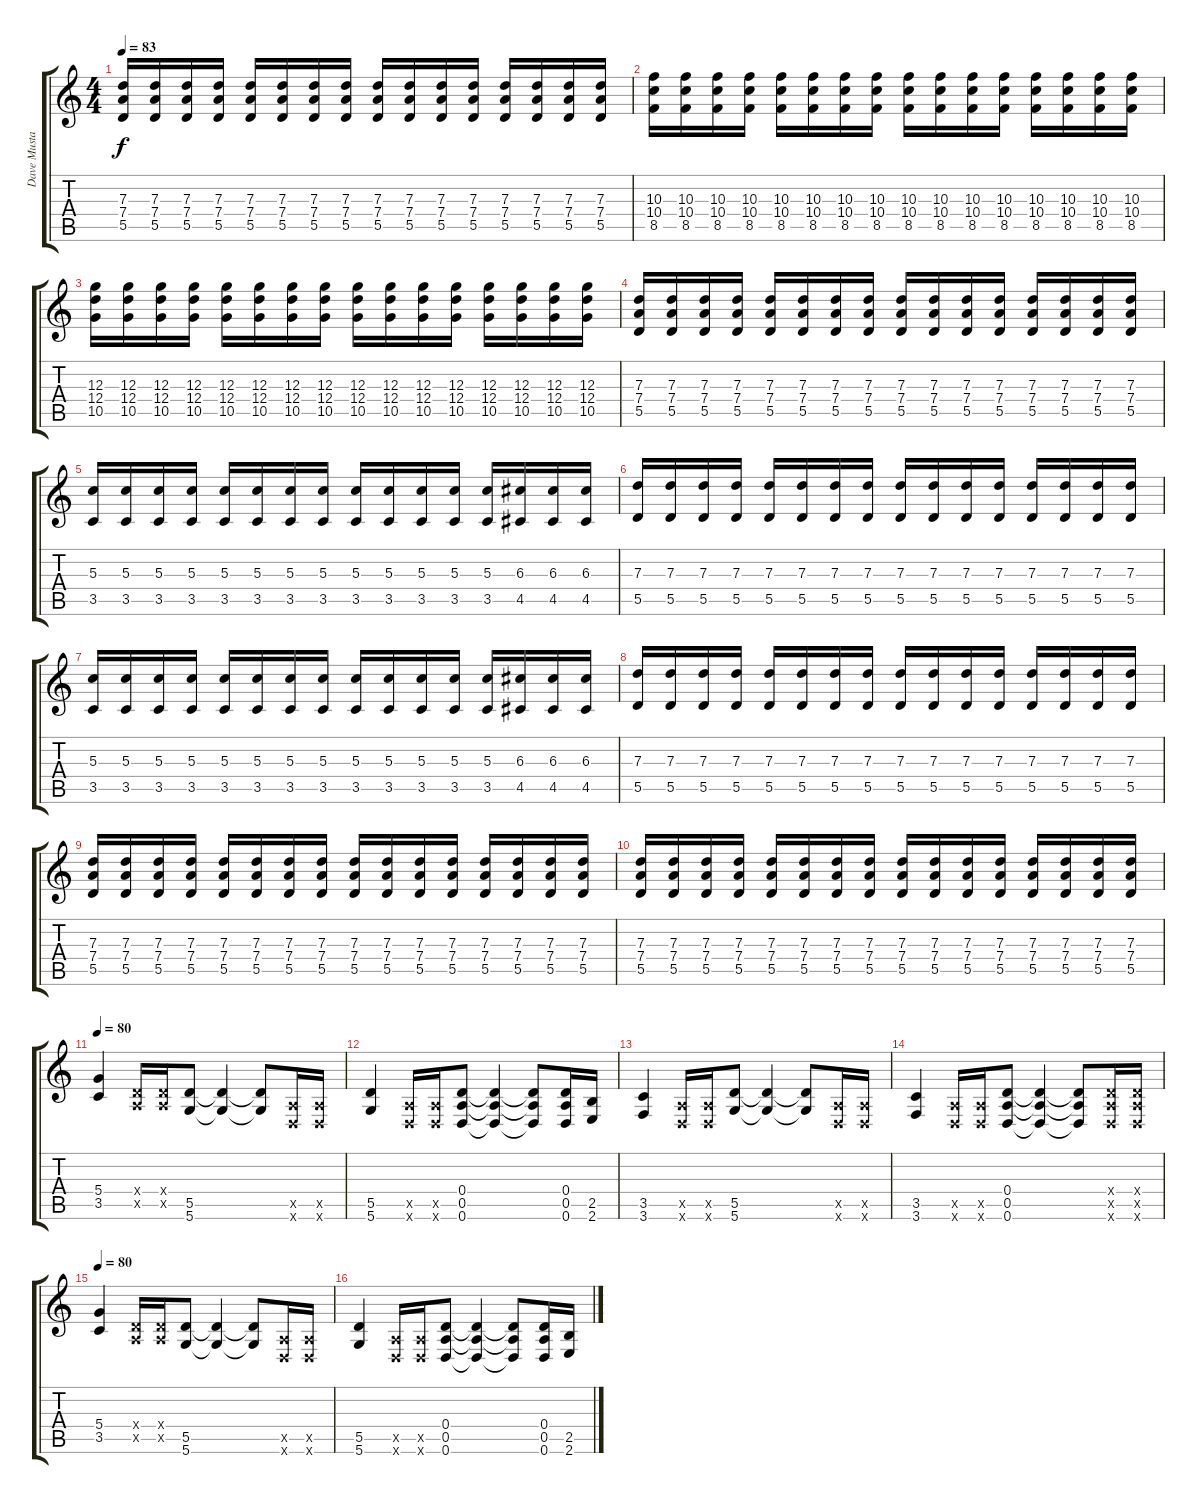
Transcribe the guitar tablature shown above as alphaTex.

\track ("Dave Mustaine" "Dave Musta") {instrument distortionguitar}
\staff {score tabs}
\tuning (E4 B3 G3 D3 A2 D2) {hide}
\ts (4 4)
\tempo 83
\clef g2
\ks c
(7.3 7.4 5.5).16{dy f} (7.3 7.4 5.5).16 (7.3 7.4 5.5).16 (7.3 7.4 5.5).16 (7.3 7.4 5.5).16 (7.3 7.4 5.5).16 (7.3 7.4 5.5).16 (7.3 7.4 5.5).16 (7.3 7.4 5.5).16 (7.3 7.4 5.5).16 (7.3 7.4 5.5).16 (7.3 7.4 5.5).16 (7.3 7.4 5.5).16 (7.3 7.4 5.5).16 (7.3 7.4 5.5).16 (7.3 7.4 5.5).16 |
(10.3 10.4 8.5).16 (10.3 10.4 8.5).16 (10.3 10.4 8.5).16 (10.3 10.4 8.5).16 (10.3 10.4 8.5).16 (10.3 10.4 8.5).16 (10.3 10.4 8.5).16 (10.3 10.4 8.5).16 (10.3 10.4 8.5).16 (10.3 10.4 8.5).16 (10.3 10.4 8.5).16 (10.3 10.4 8.5).16 (10.3 10.4 8.5).16 (10.3 10.4 8.5).16 (10.3 10.4 8.5).16 (10.3 10.4 8.5).16 |
(12.3 12.4 10.5).16 (12.3 12.4 10.5).16 (12.3 12.4 10.5).16 (12.3 12.4 10.5).16 (12.3 12.4 10.5).16 (12.3 12.4 10.5).16 (12.3 12.4 10.5).16 (12.3 12.4 10.5).16 (12.3 12.4 10.5).16 (12.3 12.4 10.5).16 (12.3 12.4 10.5).16 (12.3 12.4 10.5).16 (12.3 12.4 10.5).16 (12.3 12.4 10.5).16 (12.3 12.4 10.5).16 (12.3 12.4 10.5).16 |
(7.3 7.4 5.5).16 (7.3 7.4 5.5).16 (7.3 7.4 5.5).16 (7.3 7.4 5.5).16 (7.3 7.4 5.5).16 (7.3 7.4 5.5).16 (7.3 7.4 5.5).16 (7.3 7.4 5.5).16 (7.3 7.4 5.5).16 (7.3 7.4 5.5).16 (7.3 7.4 5.5).16 (7.3 7.4 5.5).16 (7.3 7.4 5.5).16 (7.3 7.4 5.5).16 (7.3 7.4 5.5).16 (7.3 7.4 5.5).16 |
(5.3 3.5).16 (5.3 3.5).16 (5.3 3.5).16 (5.3 3.5).16 (5.3 3.5).16 (5.3 3.5).16 (5.3 3.5).16 (5.3 3.5).16 (5.3 3.5).16 (5.3 3.5).16 (5.3 3.5).16 (5.3 3.5).16 (5.3 3.5).16 (6.3 4.5).16 (6.3 4.5).16 (6.3 4.5).16 |
(7.3 5.5).16 (7.3 5.5).16 (7.3 5.5).16 (7.3 5.5).16 (7.3 5.5).16 (7.3 5.5).16 (7.3 5.5).16 (7.3 5.5).16 (7.3 5.5).16 (7.3 5.5).16 (7.3 5.5).16 (7.3 5.5).16 (7.3 5.5).16 (7.3 5.5).16 (7.3 5.5).16 (7.3 5.5).16 |
(5.3 3.5).16 (5.3 3.5).16 (5.3 3.5).16 (5.3 3.5).16 (5.3 3.5).16 (5.3 3.5).16 (5.3 3.5).16 (5.3 3.5).16 (5.3 3.5).16 (5.3 3.5).16 (5.3 3.5).16 (5.3 3.5).16 (5.3 3.5).16 (6.3 4.5).16 (6.3 4.5).16 (6.3 4.5).16 |
(7.3 5.5).16 (7.3 5.5).16 (7.3 5.5).16 (7.3 5.5).16 (7.3 5.5).16 (7.3 5.5).16 (7.3 5.5).16 (7.3 5.5).16 (7.3 5.5).16 (7.3 5.5).16 (7.3 5.5).16 (7.3 5.5).16 (7.3 5.5).16 (7.3 5.5).16 (7.3 5.5).16 (7.3 5.5).16 |
(7.3 7.4 5.5).16 (7.3 7.4 5.5).16 (7.3 7.4 5.5).16 (7.3 7.4 5.5).16 (7.3 7.4 5.5).16 (7.3 7.4 5.5).16 (7.3 7.4 5.5).16 (7.3 7.4 5.5).16 (7.3 7.4 5.5).16 (7.3 7.4 5.5).16 (7.3 7.4 5.5).16 (7.3 7.4 5.5).16 (7.3 7.4 5.5).16 (7.3 7.4 5.5).16 (7.3 7.4 5.5).16 (7.3 7.4 5.5).16 |
(7.3 7.4 5.5).16 (7.3 7.4 5.5).16 (7.3 7.4 5.5).16 (7.3 7.4 5.5).16 (7.3 7.4 5.5).16 (7.3 7.4 5.5).16 (7.3 7.4 5.5).16 (7.3 7.4 5.5).16 (7.3 7.4 5.5).16 (7.3 7.4 5.5).16 (7.3 7.4 5.5).16 (7.3 7.4 5.5).16 (7.3 7.4 5.5).16 (7.3 7.4 5.5).16 (7.3 7.4 5.5).16 (7.3 7.4 5.5).16 |
\tempo 80
(5.4 3.5).4 (0.4{x} 0.5{x}).16 (0.4{x} 0.5{x}).16 (5.5 5.6).8 (5.5{t} 5.6{t}).4 (5.5{t} 5.6{t}).8 (0.5{x} 0.6{x}).16 (0.5{x} 0.6{x}).16 |
(5.5 5.6).4 (0.5{x} 0.6{x}).16 (0.5{x} 0.6{x}).16 (0.4 0.5 0.6).8 (0.4{t} 0.5{t} 0.6{t}).4 (0.4{t} 0.5{t} 0.6{t}).8 (0.4 0.5 0.6).16 (2.5 2.6).16 |
(3.5 3.6).4 (0.5{x} 0.6{x}).16 (0.5{x} 0.6{x}).16 (5.5 5.6).8 (5.5{t} 5.6{t}).4 (5.5{t} 5.6{t}).8 (0.5{x} 0.6{x}).16 (0.5{x} 0.6{x}).16 |
(3.5 3.6).4 (0.5{x} 0.6{x}).16 (0.5{x} 0.6{x}).16 (0.4 0.5 0.6).8 (0.4{t} 0.5{t} 0.6{t}).4 (0.4{t} 0.5{t} 0.6{t}).8 (0.4{x} 0.5{x} 0.6{x}).16 (0.4{x} 0.5{x} 0.6{x}).16 |
\tempo 80
(5.4 3.5).4 (0.4{x} 0.5{x}).16 (0.4{x} 0.5{x}).16 (5.5 5.6).8 (5.5{t} 5.6{t}).4 (5.5{t} 5.6{t}).8 (0.5{x} 0.6{x}).16 (0.5{x} 0.6{x}).16 |
(5.5 5.6).4 (0.5{x} 0.6{x}).16 (0.5{x} 0.6{x}).16 (0.4 0.5 0.6).8 (0.4{t} 0.5{t} 0.6{t}).4 (0.4{t} 0.5{t} 0.6{t}).8 (0.4 0.5 0.6).16 (2.5 2.6).16
